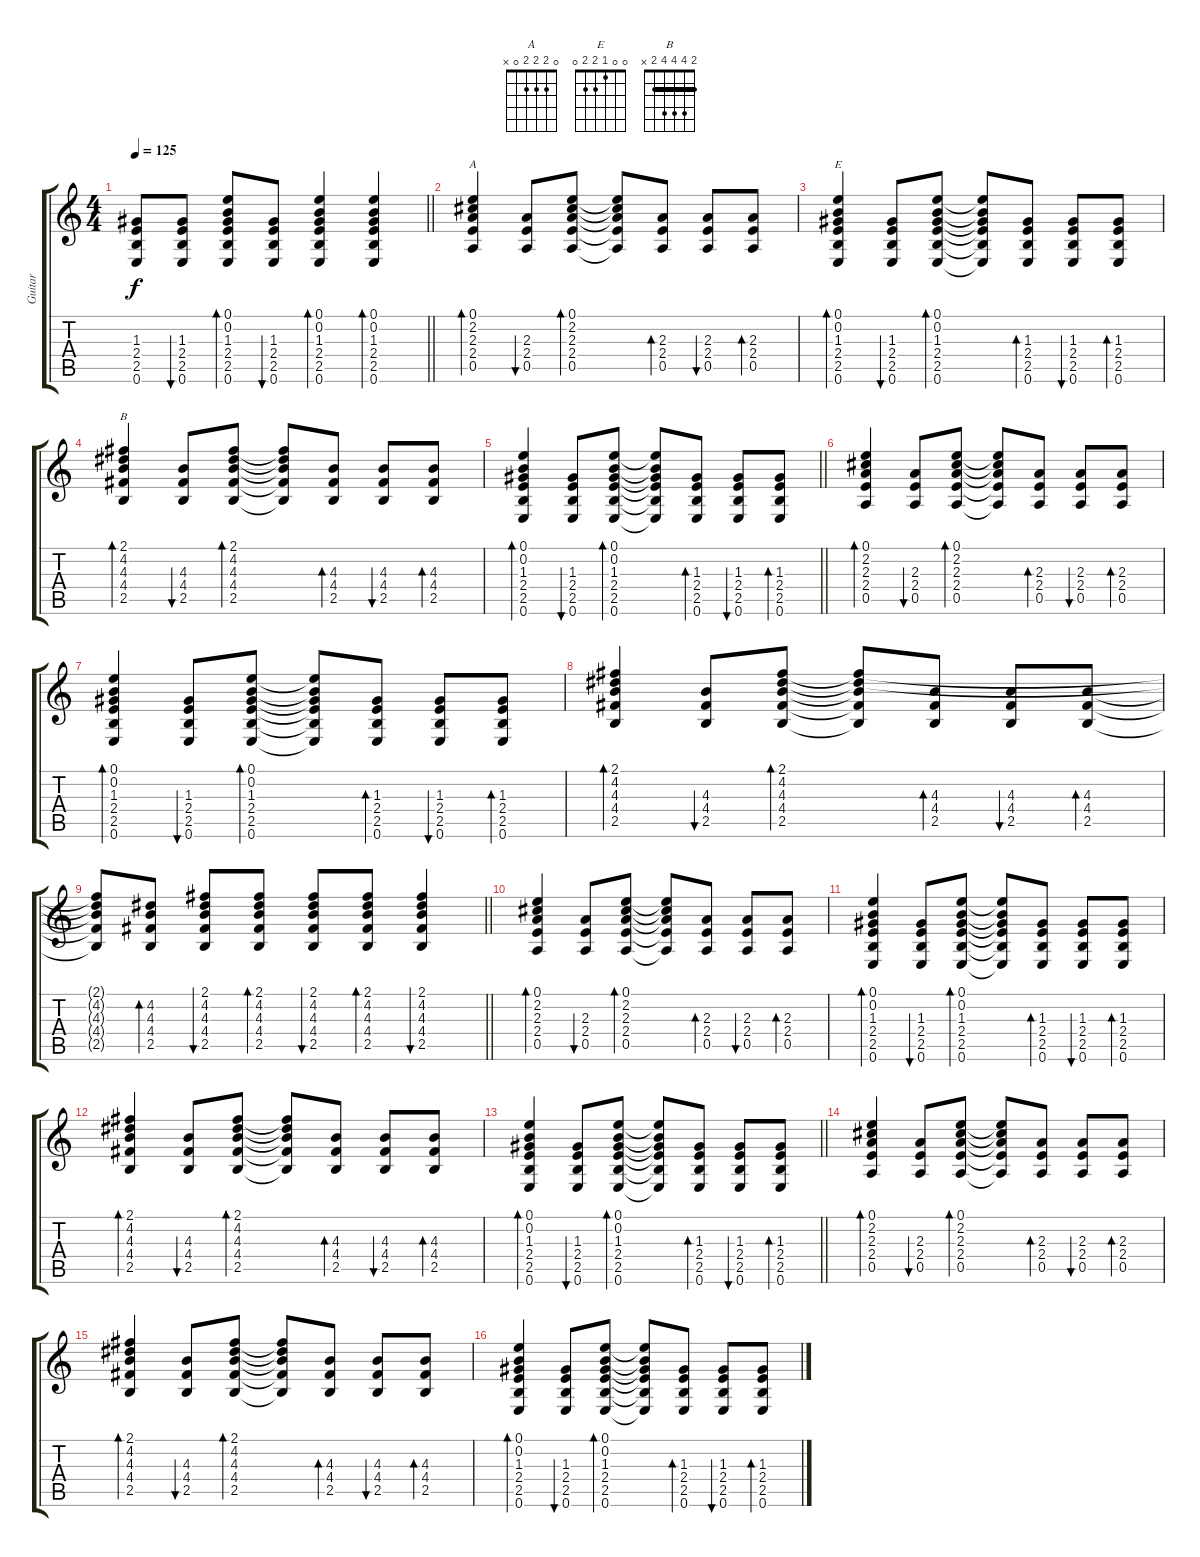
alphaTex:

\track ("Guitar" "Guitar") {instrument acousticguitarsteel}
\staff {score tabs}
\tuning (E4 B3 G3 D3 A2 E2) {hide}
\chord ("A" 0 2 2 2 0 x)
\chord ("E" 0 0 1 2 2 0)
\chord ("B" 2 4 4 4 2 x) {barre 2}
\ts (4 4)
\tempo 125
\clef g2
\barLineRight lightlight
\ks c
(1.3{t} 2.4{t} 2.5{t} 0.6{t}).8{dy f} (1.3 2.4 2.5 0.6).8{bu 120} (0.1 0.2 1.3 2.4 2.5 0.6).8{bd 120} (1.3 2.4 2.5 0.6).8{bu 120} (0.1 0.2 1.3 2.4 2.5 0.6).4{bd 120} (0.1 0.2 1.3 2.4 2.5 0.6).4{bd 120} |
(0.1 2.2 2.3 2.4 0.5).4{bd 120 ch "A"} (2.3 2.4 0.5).8{bu 120} (0.1 2.2 2.3 2.4 0.5).8{bd 120} (0.1{t} 2.2{t} 2.3{t} 2.4{t} 0.5{t}).8 (2.3 2.4 0.5).8{bd 60} (2.3 2.4 0.5).8{bu 60} (2.3 2.4 0.5).8{bd 60} |
(0.1 0.2 1.3 2.4 2.5 0.6).4{bd 120 ch "E"} (1.3 2.4 2.5 0.6).8{bu 120} (0.1 0.2 1.3 2.4 2.5 0.6).8{bd 120} (0.1{t} 0.2{t} 1.3{t} 2.4{t} 2.5{t} 0.6{t}).8 (1.3 2.4 2.5 0.6).8{bd 60} (1.3 2.4 2.5 0.6).8{bu 60} (1.3 2.4 2.5 0.6).8{bd 60} |
(2.1 4.2 4.3 4.4 2.5).4{bd 120 ch "B"} (4.3 4.4 2.5).8{bu 120} (2.1 4.2 4.3 4.4 2.5).8{bd 120} (2.1{t} 4.2{t} 4.3{t} 4.4{t} 2.5{t}).8 (4.3 4.4 2.5).8{bd 60} (4.3 4.4 2.5).8{bu 60} (4.3 4.4 2.5).8{bd 60} |
\barLineRight lightlight
(0.1 0.2 1.3 2.4 2.5 0.6).4{bd 120} (1.3 2.4 2.5 0.6).8{bu 120} (0.1 0.2 1.3 2.4 2.5 0.6).8{bd 120} (0.1{t} 0.2{t} 1.3{t} 2.4{t} 2.5{t} 0.6{t}).8 (1.3 2.4 2.5 0.6).8{bd 60} (1.3 2.4 2.5 0.6).8{bu 60} (1.3 2.4 2.5 0.6).8{bd 60} |
(0.1 2.2 2.3 2.4 0.5).4{bd 120} (2.3 2.4 0.5).8{bu 120} (0.1 2.2 2.3 2.4 0.5).8{bd 120} (0.1{t} 2.2{t} 2.3{t} 2.4{t} 0.5{t}).8 (2.3 2.4 0.5).8{bd 60} (2.3 2.4 0.5).8{bu 60} (2.3 2.4 0.5).8{bd 60} |
(0.1 0.2 1.3 2.4 2.5 0.6).4{bd 120} (1.3 2.4 2.5 0.6).8{bu 120} (0.1 0.2 1.3 2.4 2.5 0.6).8{bd 120} (0.1{t} 0.2{t} 1.3{t} 2.4{t} 2.5{t} 0.6{t}).8 (1.3 2.4 2.5 0.6).8{bd 60} (1.3 2.4 2.5 0.6).8{bu 60} (1.3 2.4 2.5 0.6).8{bd 60} |
(2.1 4.2 4.3 4.4 2.5).4{bd 120} (4.3 4.4 2.5).8{bu 120} (2.1 4.2 4.3 4.4 2.5).8{bd 120} (2.1{t} 4.2{t} 4.3{t} 4.4{t} 2.5{t}).8 (4.3 4.4 2.5).8{bd 60} (4.3 4.4 2.5).8{bu 60} (4.3 4.4 2.5).8{bd 60} |
\barLineRight lightlight
(2.1{t} 4.2{t} 4.3{t} 4.4{t} 2.5{t}).8 (4.2 4.3 4.4 2.5).8{bd 120} (2.1 4.2 4.3 4.4 2.5).8{bu 120} (2.1 4.2 4.3 4.4 2.5).8{bd 60} (2.1 4.2 4.3 4.4 2.5).8{bu 120} (2.1 4.2 4.3 4.4 2.5).8{bd 60} (2.1 4.2 4.3 4.4 2.5).4{bu 120} |
(0.1 2.2 2.3 2.4 0.5).4{bd 120} (2.3 2.4 0.5).8{bu 120} (0.1 2.2 2.3 2.4 0.5).8{bd 120} (0.1{t} 2.2{t} 2.3{t} 2.4{t} 0.5{t}).8 (2.3 2.4 0.5).8{bd 60} (2.3 2.4 0.5).8{bu 60} (2.3 2.4 0.5).8{bd 60} |
(0.1 0.2 1.3 2.4 2.5 0.6).4{bd 120} (1.3 2.4 2.5 0.6).8{bu 120} (0.1 0.2 1.3 2.4 2.5 0.6).8{bd 120} (0.1{t} 0.2{t} 1.3{t} 2.4{t} 2.5{t} 0.6{t}).8 (1.3 2.4 2.5 0.6).8{bd 60} (1.3 2.4 2.5 0.6).8{bu 60} (1.3 2.4 2.5 0.6).8{bd 60} |
(2.1 4.2 4.3 4.4 2.5).4{bd 120} (4.3 4.4 2.5).8{bu 120} (2.1 4.2 4.3 4.4 2.5).8{bd 120} (2.1{t} 4.2{t} 4.3{t} 4.4{t} 2.5{t}).8 (4.3 4.4 2.5).8{bd 60} (4.3 4.4 2.5).8{bu 60} (4.3 4.4 2.5).8{bd 60} |
\barLineRight lightlight
(0.1 0.2 1.3 2.4 2.5 0.6).4{bd 120} (1.3 2.4 2.5 0.6).8{bu 120} (0.1 0.2 1.3 2.4 2.5 0.6).8{bd 120} (0.1{t} 0.2{t} 1.3{t} 2.4{t} 2.5{t} 0.6{t}).8 (1.3 2.4 2.5 0.6).8{bd 60} (1.3 2.4 2.5 0.6).8{bu 60} (1.3 2.4 2.5 0.6).8{bd 60} |
(0.1 2.2 2.3 2.4 0.5).4{bd 120} (2.3 2.4 0.5).8{bu 120} (0.1 2.2 2.3 2.4 0.5).8{bd 120} (0.1{t} 2.2{t} 2.3{t} 2.4{t} 0.5{t}).8 (2.3 2.4 0.5).8{bd 60} (2.3 2.4 0.5).8{bu 60} (2.3 2.4 0.5).8{bd 60} |
(2.1 4.2 4.3 4.4 2.5).4{bd 120} (4.3 4.4 2.5).8{bu 120} (2.1 4.2 4.3 4.4 2.5).8{bd 120} (2.1{t} 4.2{t} 4.3{t} 4.4{t} 2.5{t}).8 (4.3 4.4 2.5).8{bd 60} (4.3 4.4 2.5).8{bu 60} (4.3 4.4 2.5).8{bd 60} |
(0.1 0.2 1.3 2.4 2.5 0.6).4{bd 120} (1.3 2.4 2.5 0.6).8{bu 120} (0.1 0.2 1.3 2.4 2.5 0.6).8{bd 120} (0.1{t} 0.2{t} 1.3{t} 2.4{t} 2.5{t} 0.6{t}).8 (1.3 2.4 2.5 0.6).8{bd 60} (1.3 2.4 2.5 0.6).8{bu 60} (1.3 2.4 2.5 0.6).8{bd 60}
